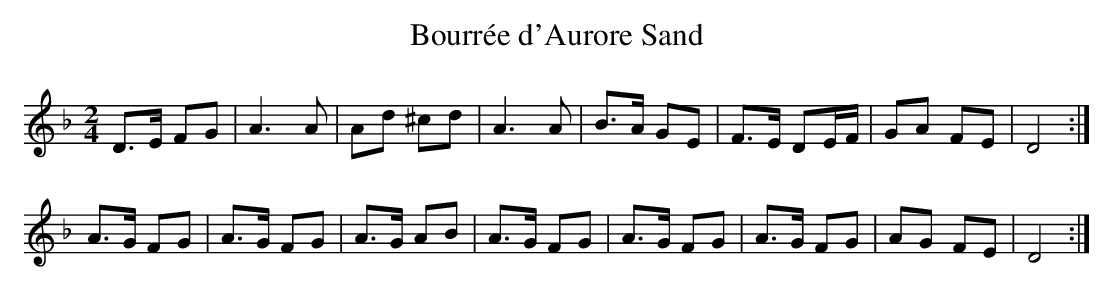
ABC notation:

X:1
T:Bourrée d'Aurore Sand
L:1/8
M:2/4
K:D minor
D>E FG|A3 A|Ad ^cd|A3 A|B>A GE|F>E DE/F/|GA FE|D4:|
A>G FG|A>G FG|A>G AB|A>G FG|A>G FG|A>G FG|AG FE|D4:|
